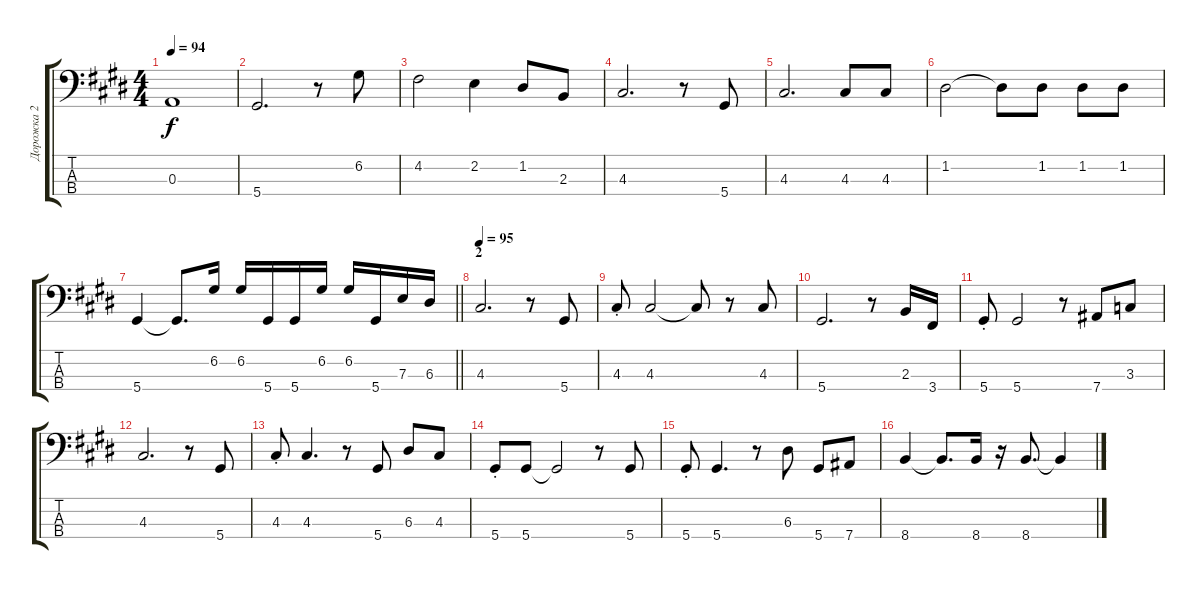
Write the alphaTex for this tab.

\track ("Дорожка 2" "Дорожка 2") {instrument electricbassfinger}
\staff {score tabs}
\tuning (G2 D2 A1 Eb1) {hide}
\ts (4 4)
\tempo 94
\clef f4
\ks c#minor
0.3.1{dy f} |
5.4.2{d} r.8 6.2.8 |
4.2.2 2.2.4 1.2.8 2.3.8 |
4.3.2{d} r.8 5.4.8 |
4.3.2{d} 4.3.8 4.3.8 |
1.2.2 1.2{t}.8 1.2.8 1.2.8 1.2.8 |
\barLineRight lightlight
5.4.4 5.4{t}.8{d} 6.2.16 6.2.16 5.4.16 5.4.16 6.2.16 6.2.16 5.4.16 7.3.16 6.3.16 |
\section ("" "2")
\tempo 95
4.3.2{d} r.8 5.4.8 |
4.3{st}.8 4.3.2 4.3{t}.8 r.8 4.3.8 |
5.4.2{d} r.8 2.3.16 3.4.16 |
5.4{st}.8 5.4.2 r.8 7.4.8 3.3.8 |
4.3.2{d} r.8 5.4.8 |
4.3{st}.8 4.3.4{d} r.8 5.4.8 6.3.8 4.3.8 |
5.4{st}.8 5.4.8 5.4{t}.2 r.8 5.4.8 |
5.4{st}.8 5.4.4{d} r.8 6.3.8 5.4.8 7.4.8 |
8.4.4 8.4{t}.8{d} 8.4.16 r.16 8.4.8{d} 8.4{t}.4
